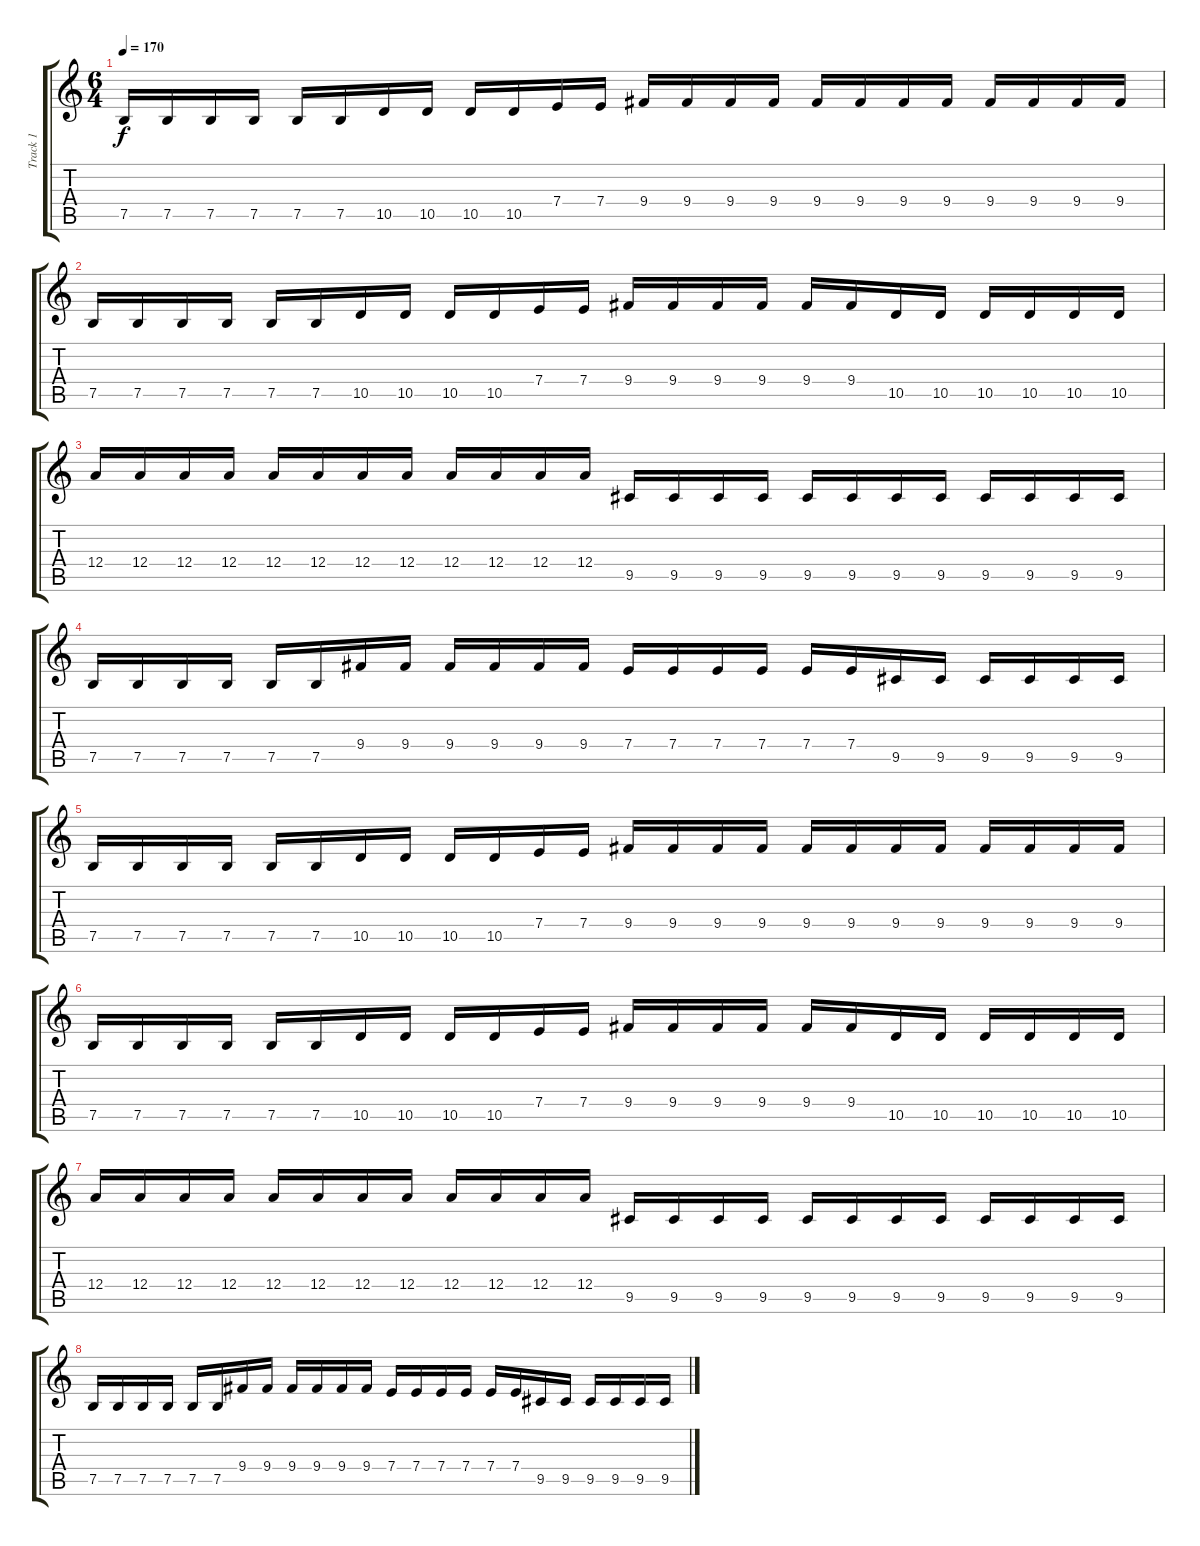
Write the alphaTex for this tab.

\track ("Track 1" "Track 1") {instrument distortionguitar}
\staff {score tabs}
\tuning (B3 Gb3 D3 A2 E2 B1) {hide}
\ts (6 4)
\tempo 170
\clef g2
\ks c
7.5.16{dy f} 7.5.16 7.5.16 7.5.16 7.5.16 7.5.16 10.5.16 10.5.16 10.5.16 10.5.16 7.4.16 7.4.16 9.4.16 9.4.16 9.4.16 9.4.16 9.4.16 9.4.16 9.4.16 9.4.16 9.4.16 9.4.16 9.4.16 9.4.16 |
7.5.16 7.5.16 7.5.16 7.5.16 7.5.16 7.5.16 10.5.16 10.5.16 10.5.16 10.5.16 7.4.16 7.4.16 9.4.16 9.4.16 9.4.16 9.4.16 9.4.16 9.4.16 10.5.16 10.5.16 10.5.16 10.5.16 10.5.16 10.5.16 |
12.4.16 12.4.16 12.4.16 12.4.16 12.4.16 12.4.16 12.4.16 12.4.16 12.4.16 12.4.16 12.4.16 12.4.16 9.5.16 9.5.16 9.5.16 9.5.16 9.5.16 9.5.16 9.5.16 9.5.16 9.5.16 9.5.16 9.5.16 9.5.16 |
7.5.16 7.5.16 7.5.16 7.5.16 7.5.16 7.5.16 9.4.16 9.4.16 9.4.16 9.4.16 9.4.16 9.4.16 7.4.16 7.4.16 7.4.16 7.4.16 7.4.16 7.4.16 9.5.16 9.5.16 9.5.16 9.5.16 9.5.16 9.5.16 |
7.5.16 7.5.16 7.5.16 7.5.16 7.5.16 7.5.16 10.5.16 10.5.16 10.5.16 10.5.16 7.4.16 7.4.16 9.4.16 9.4.16 9.4.16 9.4.16 9.4.16 9.4.16 9.4.16 9.4.16 9.4.16 9.4.16 9.4.16 9.4.16 |
7.5.16 7.5.16 7.5.16 7.5.16 7.5.16 7.5.16 10.5.16 10.5.16 10.5.16 10.5.16 7.4.16 7.4.16 9.4.16 9.4.16 9.4.16 9.4.16 9.4.16 9.4.16 10.5.16 10.5.16 10.5.16 10.5.16 10.5.16 10.5.16 |
12.4.16 12.4.16 12.4.16 12.4.16 12.4.16 12.4.16 12.4.16 12.4.16 12.4.16 12.4.16 12.4.16 12.4.16 9.5.16 9.5.16 9.5.16 9.5.16 9.5.16 9.5.16 9.5.16 9.5.16 9.5.16 9.5.16 9.5.16 9.5.16 |
7.5.16 7.5.16 7.5.16 7.5.16 7.5.16 7.5.16 9.4.16 9.4.16 9.4.16 9.4.16 9.4.16 9.4.16 7.4.16 7.4.16 7.4.16 7.4.16 7.4.16 7.4.16 9.5.16 9.5.16 9.5.16 9.5.16 9.5.16 9.5.16
